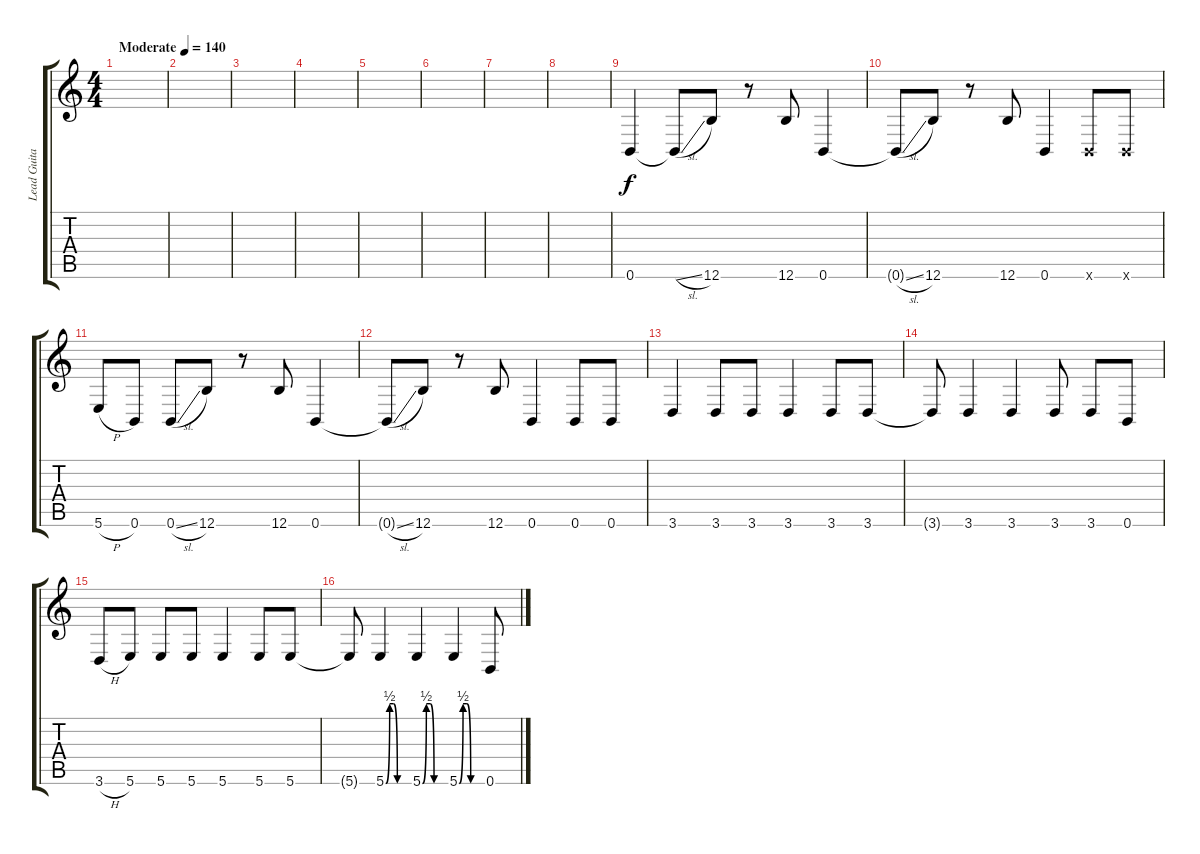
\track ("Lead Guitar" "Lead Guita") {instrument overdrivenguitar}
\staff {score tabs}
\tuning (Db4 Ab3 E3 B2 Gb2 B1) {hide}
\ts (4 4)
\tempo (140 "Moderate")
\clef g2
\ks c
|
|
|
|
|
|
|
|
0.6.4 0.6{sl t}.8 12.6.8 r.8 12.6.8 0.6.4 |
0.6{sl t}.8 12.6.8 r.8 12.6.8 0.6.4 0.6{x}.8 0.6{x}.8 |
5.6{h}.8 0.6.8 0.6{sl}.8 12.6.8 r.8 12.6.8 0.6.4 |
0.6{sl t}.8 12.6.8 r.8 12.6.8 0.6.4 0.6.8 0.6.8 |
3.6.4 3.6.8 3.6.8 3.6.4 3.6.8 3.6.8 |
3.6{t}.8 3.6.4 3.6.4 3.6.8 3.6.8 0.6.8 |
3.6{h}.8 5.6.8 5.6.8 5.6.8 5.6.4 5.6.8 5.6.8 |
5.6{t}.8 5.6{be (custom 0 0 10 2 20 2 30 0 60 0)}.4 5.6{be (custom 0 0 10 2 20 2 30 0 60 0)}.4 5.6{be (custom 0 0 10 2 20 2 30 0 60 0)}.4 0.6.8
